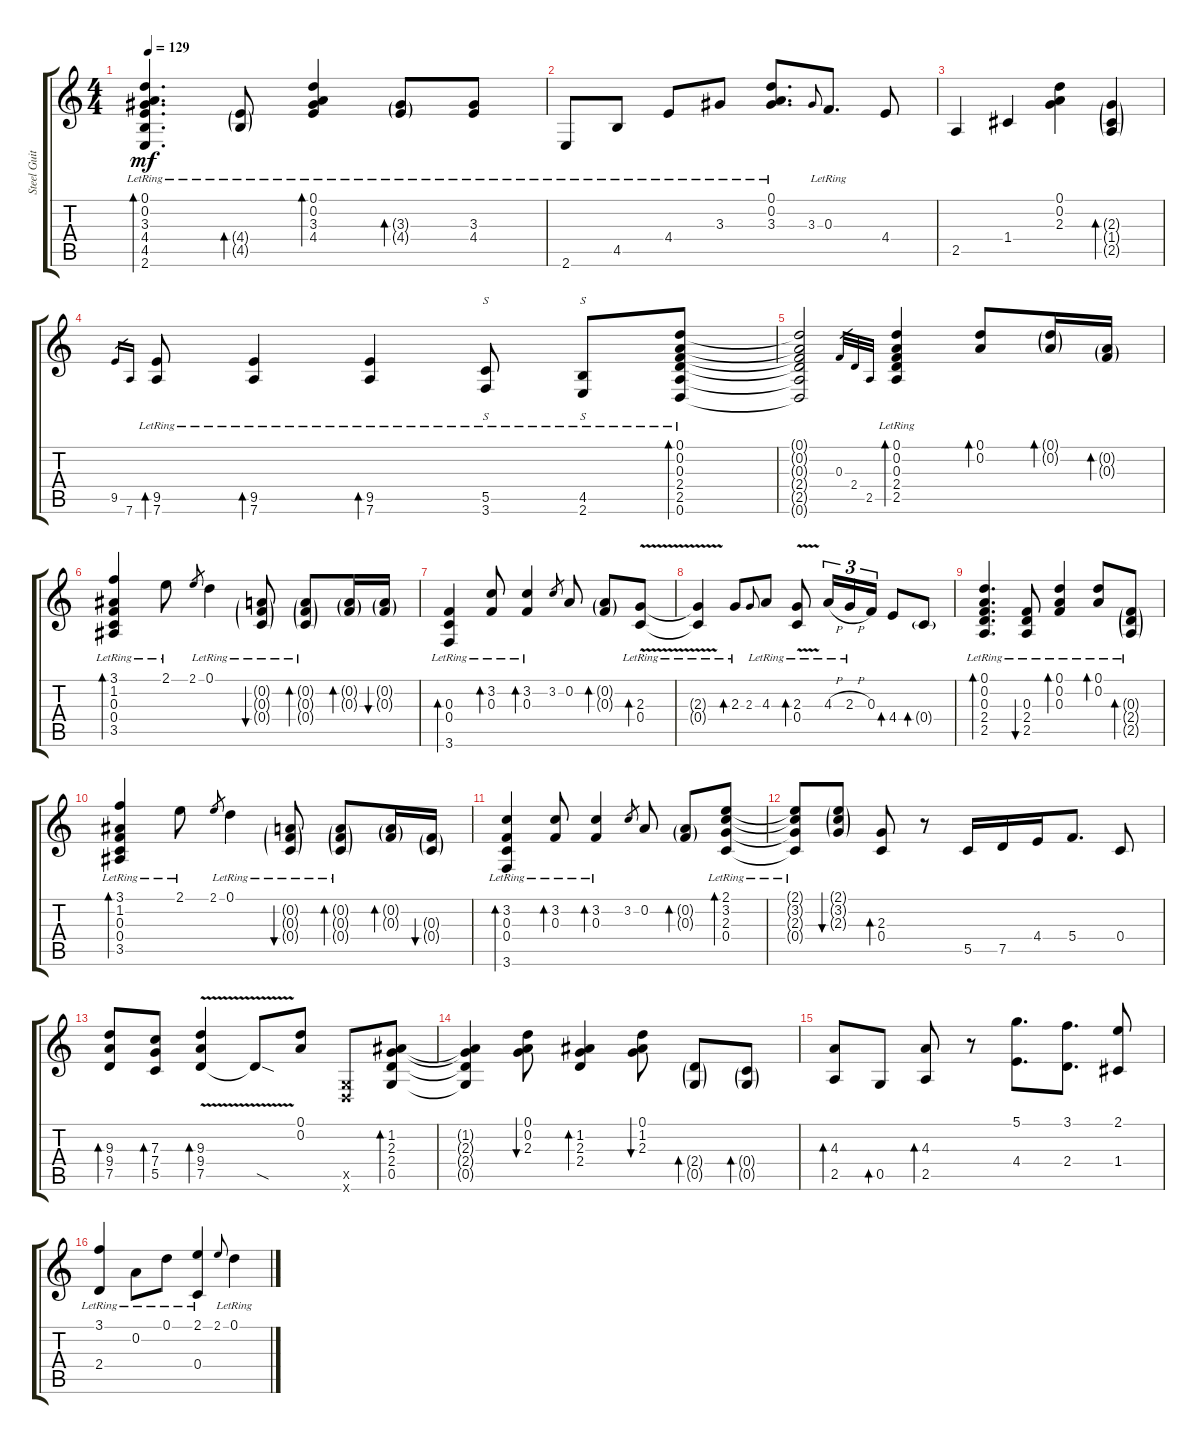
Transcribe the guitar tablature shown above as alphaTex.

\track ("Steel Guitar" "Steel Guit") {instrument acousticguitarsteel}
\staff {score tabs}
\tuning (D4 A3 F3 C3 G2 D2) {hide}
\ts (4 4)
\tempo 129
\clef g2
\ks c
(0.1{lr} 0.2{lr} 3.3{lr} 4.4{lr} 4.5{lr} 2.6{lr}).4{d bd 120 dy mf} (4.4{g lr} 4.5{g lr}).8{bd 30} (0.1{lr} 0.2{lr} 3.3{lr} 4.4{lr}).4{bd 30} (3.3{g lr} 4.4{g lr}).8{bd 30} (3.3{lr} 4.4{lr}).8 |
2.6{lr}.8 4.5{lr}.8 4.4{lr}.8 3.3{lr}.8 (0.1{lr} 0.2{lr} 3.3{lr}).8{d} 3.3.8{gr onbeat} 0.3{lr}.8{d} 4.4.8 |
2.5.4 1.4.4 (0.1 0.2 2.3).4 (2.3{g} 1.4{g} 2.5{g}).4{bd 30} |
9.5.16{gr} 7.6.16{gr} (9.5{lr} 7.6{lr}).8{bd 30} (9.5{lr} 7.6{lr}).4{bd 30} (9.5{lr} 7.6{lr}).4{bd 30} (5.5{lr} 3.6{lr}).8{s} (4.5{lr} 2.6{lr}).8{s} (0.1{lr} 0.2{lr} 0.3{lr} 2.4 2.5{lr} 0.6{lr}).8{bd 30} |
(0.1{t} 0.2{t} 0.3{t} 2.4{t} 2.5{t} 0.6{t}).2 0.3.32{gr} 2.4.32{gr} 2.5.32{gr} (0.1{lr} 0.2{lr} 0.3{lr} 2.4 2.5{lr}).4{bd 30} (0.1 0.2).8{bd 30} (0.1{g} 0.2{g}).16{bd 30} (0.2{g} 0.3{g}).16{bd 30} |
(3.1{lr} 1.2{lr} 0.3 0.4 3.5{lr}).4{bd 60} 2.1{lr}.8 2.1.8{gr} 0.1{lr}.4 (0.2{g lr} 0.3{g lr} 0.4{g}).8{bu 30} (0.2{g lr} 0.3{g lr} 0.4{g}).8{bd 30} (0.2{g} 0.3{g}).16{bd 30} (0.2{g} 0.3{g}).16{bu 30} |
(0.3{lr} 0.4{lr} 3.6{lr}).4{bd 60} (3.2{lr} 0.3{lr}).8{bd 30} (3.2{lr} 0.3{lr}).4{bd 30} 3.2.8{gr} 0.2.8 (0.2{g} 0.3{g}).8{bd 30} (2.3{v lr} 0.4{v lr}).8{bd 30} |
(2.3{v lr t} 0.4{v lr t}).4 2.3{lr}.8{bd 30} 2.3.8{gr onbeat} 4.3{lr}.8 (2.3{lr} 0.4{v lr}).8{bd 30} 4.3{h lr}.16{tu (3 2)} 2.3{h lr}.16{tu (3 2)} 0.3.16{tu (3 2)} 4.4.8{bd 30} 0.4{g}.8{bd 30} |
(0.1{lr} 0.2{lr} 0.3{lr} 2.4 2.5{lr}).4{d bd 30} (0.3{lr} 2.4 2.5{lr}).8{bu 30} (0.1{lr} 0.2{lr} 0.3{lr}).4{bd 30} (0.1{lr} 0.2{lr}).8{bd 30} (0.3{g lr} 2.4{g} 2.5{g lr}).8{bd 30} |
(3.1{lr} 1.2{lr} 0.3{lr} 0.4 3.5{lr}).4{bd 60} 2.1{lr}.8 2.1.8{gr} 0.1{lr}.4 (0.2{g lr} 0.3{g lr} 0.4{g}).8{bu 30} (0.2{g lr} 0.3{g lr} 0.4{g}).8{bd 30} (0.2{g} 0.3{g}).16{bd 30} (0.3{g} 0.4{g}).16{bu 30} |
(3.2 0.3{lr} 0.4{lr} 3.6{lr}).4{bd 60} (3.2{lr} 0.3{lr}).8{bd 30} (3.2{lr} 0.3{lr}).4{bd 30} 3.2.8{gr} 0.2.8 (0.2{g} 0.3{g}).8{bd 30} (2.1 3.2 2.3{lr} 0.4{lr}).8{bd 30} |
(2.1{lr t} 3.2{lr t} 2.3{lr t} 0.4{lr t}).8 (2.1{g} 3.2{g} 2.3{g}).8{bu 30} (2.3 0.4).8{bd 30} r.8 5.5.16 7.5.16 4.4.16 5.4.8{d} 0.4.8 |
(9.3 9.4 7.5).8{bd 30} (7.3 7.4 5.5).8{bd 30} (9.3{v} 9.4{v} 7.5{v}).4{bd 30} 7.5{v sod t}.8 (0.1 0.2).8 (0.5{x} 0.6{x}).8 (1.2 2.3 2.4 0.5).8{bd 30} |
(1.2{t} 2.3{t} 2.4{t} 0.5{t}).4 (0.1 0.2 2.3).8{bu 30} (1.2 2.3 2.4).4{bd 30} (0.1 1.2 2.3).8{bu 30} (2.4{g} 0.5{g}).8{bd 30} (0.4{g} 0.5{g}).8{bd 30} |
(4.3 2.5).8{bd 30} 0.5.8{bd 30} (4.3 2.5).8{bd 30} r.8 (5.1 4.4).8{d} (3.1 2.4).8{d} (2.1 1.4).8 |
(3.1 2.4{lr}).4 0.2{lr}.8 0.1{lr}.8 (2.1 0.4{lr}).4 2.1.8{gr onbeat} 0.1{lr}.4
